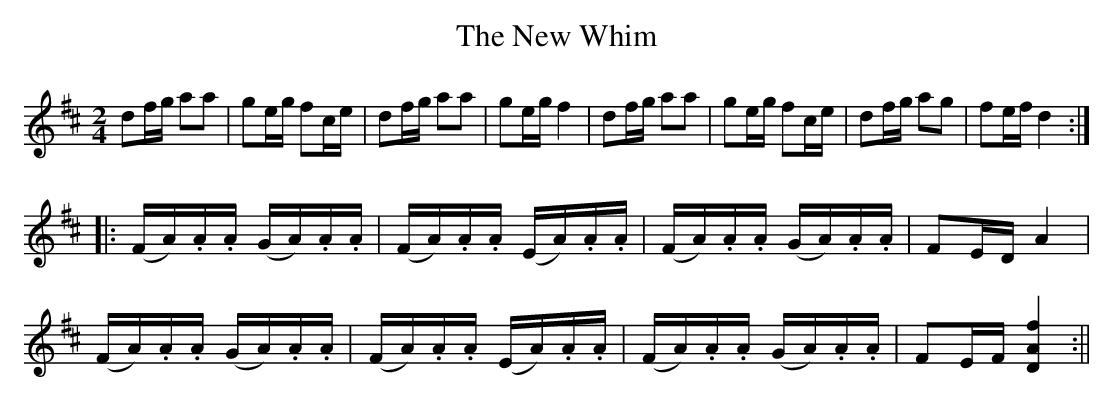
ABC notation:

X:1
T:New Whim, The
M:2/4
L:1/8
K:D
df/g/ aa | ge/g/ fc/e/ | df/g/ aa | ge/g/f2 | df/g/ aa | ge/g/ fc/e/ | df/g/ ag | fe/f/ d2 :|
|: (F/A/).A/.A/ (G/A/).A/.A/ | (F/A/).A/.A/ (E/A/).A/.A/ | (F/A/).A/.A/ (G/A/).A/.A/ | FE/D/ A2 |
(F/A/).A/.A/ (G/A/).A/.A/ | (F/A/).A/.A/ (E/A/).A/.A/ | (F/A/).A/.A/ (G/A/).A/.A/ | FE/F/ [D2A2f2 ]:||
